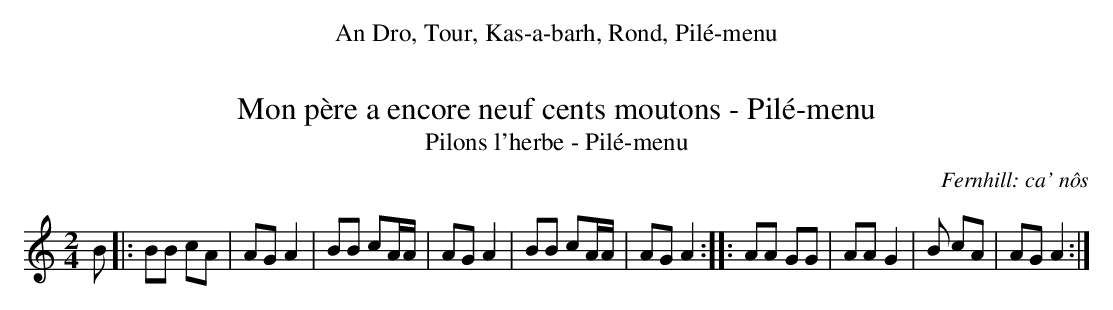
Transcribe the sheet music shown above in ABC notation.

X:1
T:Mon père a encore neuf cents moutons - Pil\'e-menu
T:Pilons l'herbe - Pil\'e-menu
C:Fernhill: ca' nôs
M:2/4
L:1/16
K:C
B2|:B2B2 c2A2|A2G2 A4|B2B2 c2AA|A2G2 A4|B2B2 c2AA|A2G2 A4:|\
|:A2A2 G2G2|A2A2 G4|B2+B2d2+ c2A2|A2G2 A4:|
